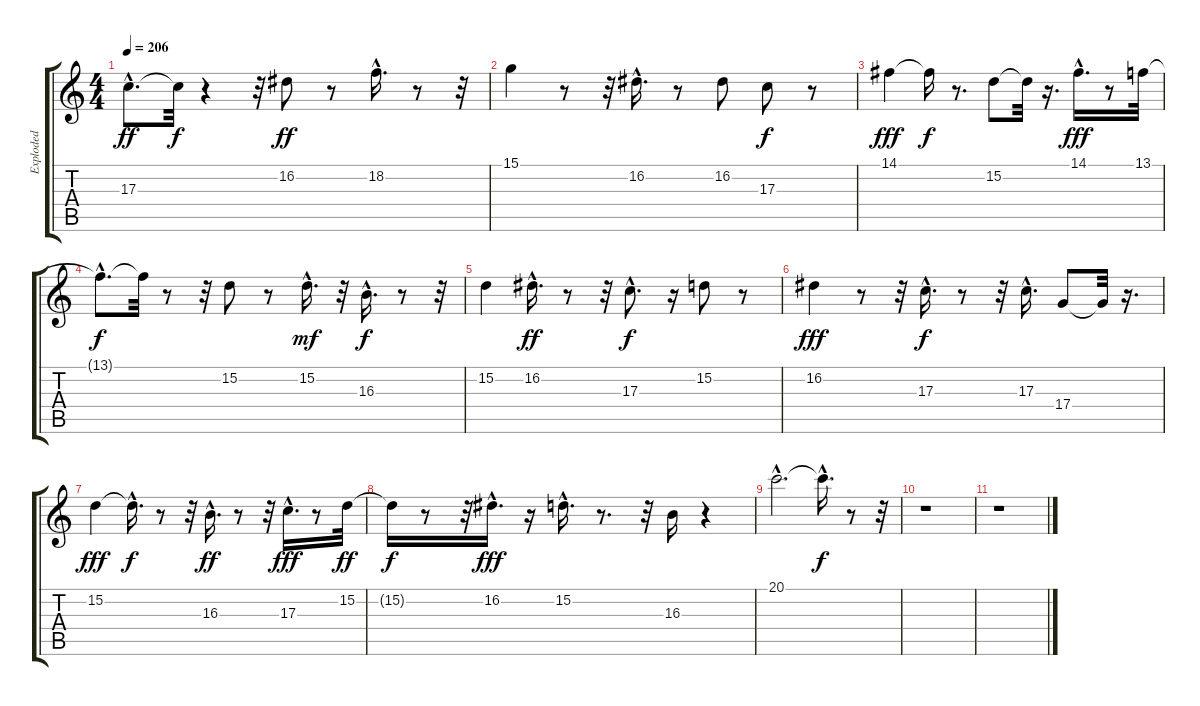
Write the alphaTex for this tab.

\track ("Exploded" "Exploded") {instrument vibraphone}
\staff {score tabs}
\tuning (E4 B3 G3 D3 A2 E2) {hide}
\ts (4 4)
\tempo 206
\clef g2
\ks c
17.3{hac}.8{d dy ff} 17.3{t}.32{dy f} r.4 r.32 16.2.8{dy ff} r.8 18.2{hac}.16{d} r.8 r.32 |
15.1.4 r.8 r.32 16.2{hac}.16{d} r.8 16.2.8 17.3.8{dy f} r.8 |
14.1.4{dy fff} 14.1{t}.16{dy f} r.8{d} 15.2.8 15.2{t}.32 r.16{d} 14.1{hac}.16{d dy fff} r.8 13.1.32 |
13.1{hac t}.8{d dy f} 13.1{t}.32 r.8 r.32 15.2.8 r.8 15.2{hac}.16{d dy mf} r.32 16.3{hac}.16{d dy f} r.8 r.32 |
15.2.4 16.2{hac}.16{d dy ff} r.8 r.32 17.3{hac}.8{d dy f} r.16 15.2.8 r.8 |
16.2.4{dy fff} r.8 r.32 17.3{hac}.16{d dy f} r.8 r.32 17.3{hac}.16{d} 17.4.8 17.4{t}.32 r.16{d} |
15.2.4{dy fff} 15.2{hac t}.16{d dy f} r.8 r.32 16.3{hac}.16{d dy ff} r.8 r.32 17.3{hac}.16{d dy fff} r.8 15.2.32{dy ff} |
15.2{t}.16{dy f} r.8 r.32 16.2{hac}.16{d dy fff} r.16 15.2{hac}.16{d} r.8{d} r.32 16.3.16 r.4 |
20.1{hac}.2{d} 20.1{hac t}.16{d dy f} r.8 r.32 |
r.1 |
r.1
